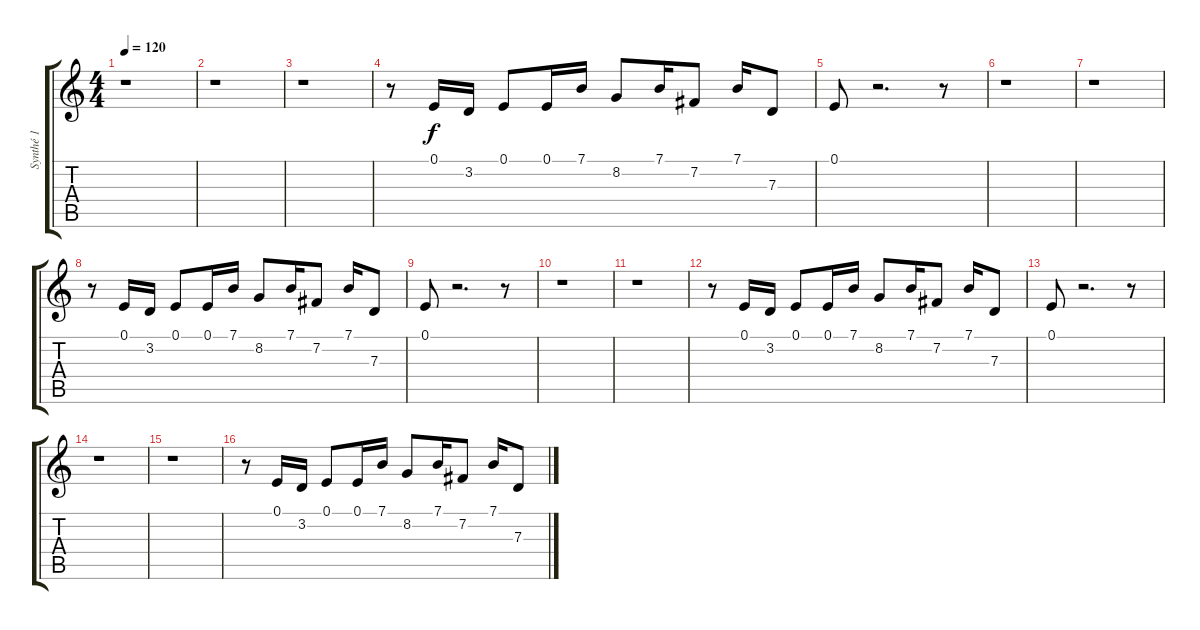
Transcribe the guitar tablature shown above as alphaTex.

\track ("Synthé 1" "Synthé 1") {instrument fx4atmosphere}
\staff {score tabs}
\tuning (E4 B3 G3 D3 A2 E2) {hide}
\ts (4 4)
\tempo 120
\clef g2
\ks c
r.1{dy f} |
r.1 |
r.1 |
r.8 0.1.16 3.2.16 0.1.8 0.1.16 7.1.16 8.2.8 7.1.16 7.2.8 7.1.16 7.3.8 |
0.1.8 r.2{d} r.8 |
r.1 |
r.1 |
r.8 0.1.16 3.2.16 0.1.8 0.1.16 7.1.16 8.2.8 7.1.16 7.2.8 7.1.16 7.3.8 |
0.1.8 r.2{d} r.8 |
r.1 |
r.1 |
r.8 0.1.16 3.2.16 0.1.8 0.1.16 7.1.16 8.2.8 7.1.16 7.2.8 7.1.16 7.3.8 |
0.1.8 r.2{d} r.8 |
r.1 |
r.1 |
r.8 0.1.16 3.2.16 0.1.8 0.1.16 7.1.16 8.2.8 7.1.16 7.2.8 7.1.16 7.3.8
